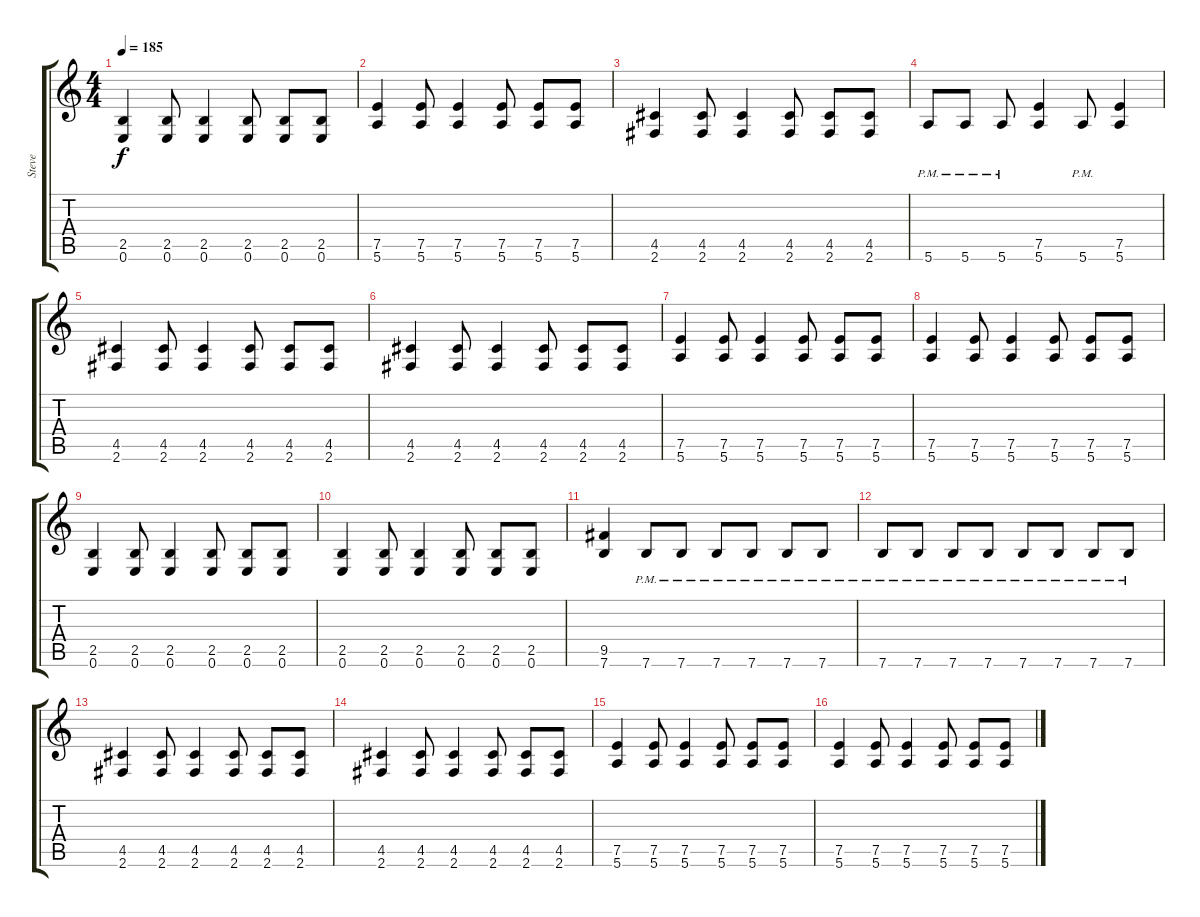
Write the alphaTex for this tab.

\track ("Steve" "Steve") {instrument overdrivenguitar}
\staff {score tabs}
\tuning (E4 B3 G3 D3 A2 E2) {hide}
\ts (4 4)
\tempo 185
\clef g2
\ks c
(2.5 0.6).4{dy f} (2.5 0.6).8 (2.5 0.6).4 (2.5 0.6).8 (2.5 0.6).8 (2.5 0.6).8 |
(7.5 5.6).4 (7.5 5.6).8 (7.5 5.6).4 (7.5 5.6).8 (7.5 5.6).8 (7.5 5.6).8 |
(4.5 2.6).4 (4.5 2.6).8 (4.5 2.6).4 (4.5 2.6).8 (4.5 2.6).8 (4.5 2.6).8 |
5.6{pm}.8 5.6{pm}.8 5.6{pm}.8 (7.5 5.6).4 5.6{pm}.8 (7.5 5.6).4 |
(4.5 2.6).4 (4.5 2.6).8 (4.5 2.6).4 (4.5 2.6).8 (4.5 2.6).8 (4.5 2.6).8 |
(4.5 2.6).4 (4.5 2.6).8 (4.5 2.6).4 (4.5 2.6).8 (4.5 2.6).8 (4.5 2.6).8 |
(7.5 5.6).4 (7.5 5.6).8 (7.5 5.6).4 (7.5 5.6).8 (7.5 5.6).8 (7.5 5.6).8 |
(7.5 5.6).4 (7.5 5.6).8 (7.5 5.6).4 (7.5 5.6).8 (7.5 5.6).8 (7.5 5.6).8 |
(2.5 0.6).4 (2.5 0.6).8 (2.5 0.6).4 (2.5 0.6).8 (2.5 0.6).8 (2.5 0.6).8 |
(2.5 0.6).4 (2.5 0.6).8 (2.5 0.6).4 (2.5 0.6).8 (2.5 0.6).8 (2.5 0.6).8 |
(9.5 7.6).4 7.6{pm}.8 7.6{pm}.8 7.6{pm}.8 7.6{pm}.8 7.6{pm}.8 7.6{pm}.8 |
7.6{pm}.8 7.6{pm}.8 7.6{pm}.8 7.6{pm}.8 7.6{pm}.8 7.6{pm}.8 7.6{pm}.8 7.6{pm}.8 |
(4.5 2.6).4 (4.5 2.6).8 (4.5 2.6).4 (4.5 2.6).8 (4.5 2.6).8 (4.5 2.6).8 |
(4.5 2.6).4 (4.5 2.6).8 (4.5 2.6).4 (4.5 2.6).8 (4.5 2.6).8 (4.5 2.6).8 |
(7.5 5.6).4 (7.5 5.6).8 (7.5 5.6).4 (7.5 5.6).8 (7.5 5.6).8 (7.5 5.6).8 |
(7.5 5.6).4 (7.5 5.6).8 (7.5 5.6).4 (7.5 5.6).8 (7.5 5.6).8 (7.5 5.6).8
